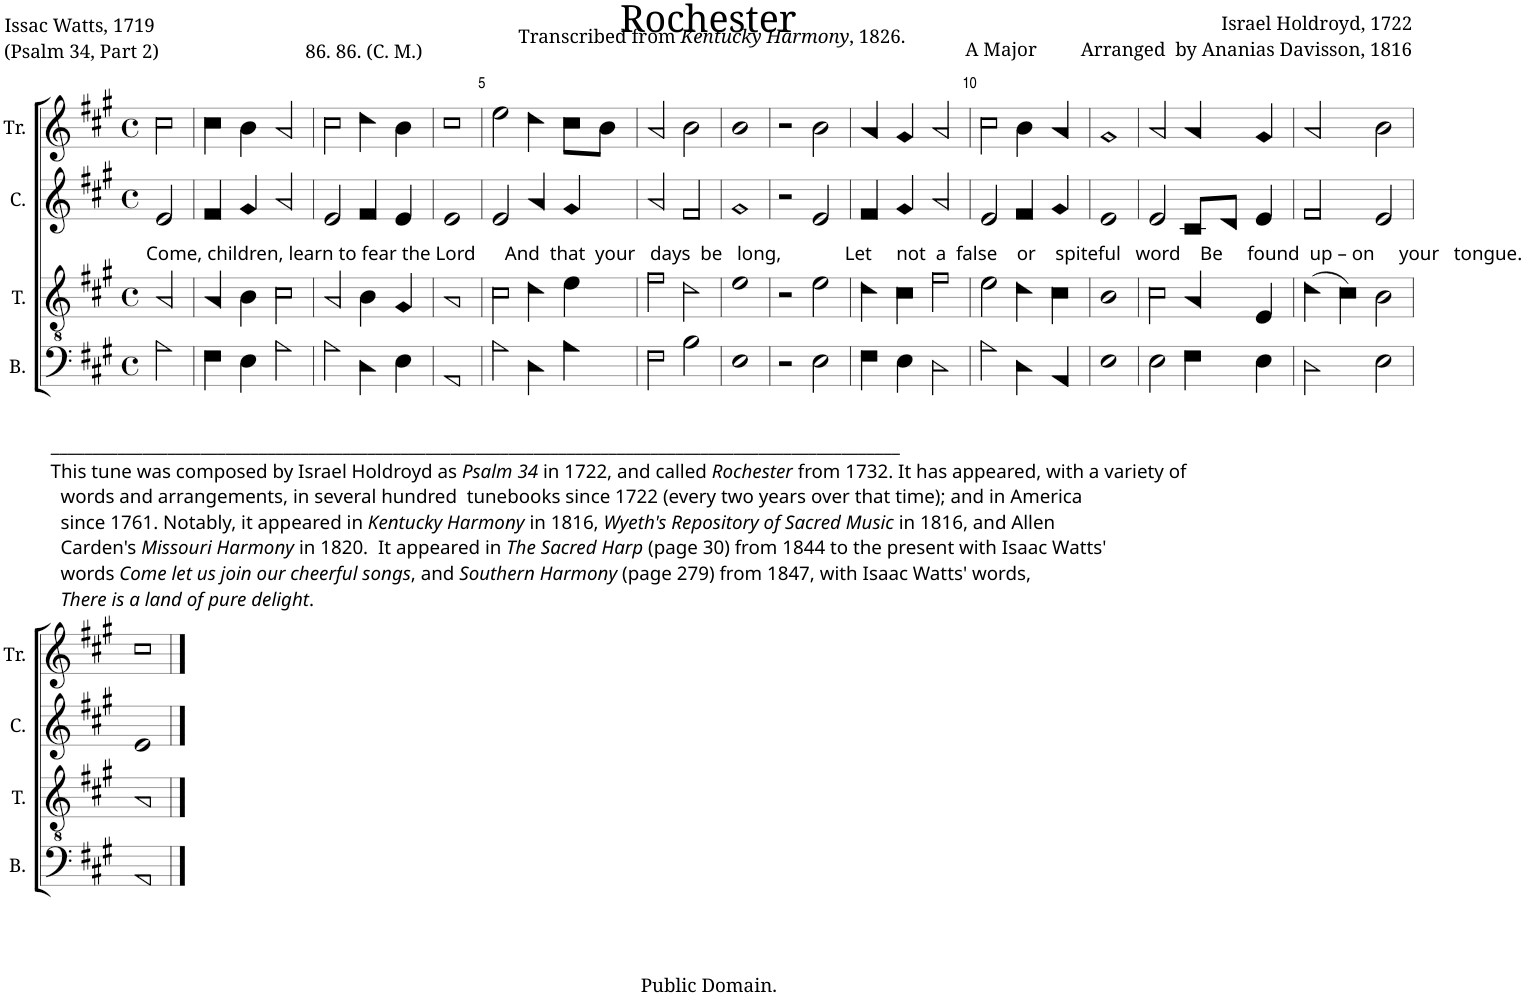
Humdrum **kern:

**kern	**kern	**kern	**kern
*part4	*part3	*part2	*part1
*staff4	*staff3	*staff2	*staff1
*I"B.	*I"T.	*I"C.	*I"Tr.
*I'B.	*I'T.	*I'C.	*I'Tr.
*clefF4	*clefGv2	*clefG2	*clefG2
*k[f#c#g#]	*k[f#c#g#]	*k[f#c#g#]	*k[f#c#g#]
*M4/4	*M4/4	*M4/4	*M4/4
*met(c)	*met(c)	*met(c)	*met(c)
=1	=1	=1	=1
!	!	!LO:TX:b:t=Come, children, learn to fear the Lord      And  that  your   days  be   long,             Let     not  a  false    or    spiteful   word    Be     found  up – on     your   tongue.	!
!LO:TX:b:t=______________________________________________________________________________________________________	!	!	!
!LO:TX:b:t=This tune was composed by Israel Holdroyd as	!	!	!
!LO:TX:b:i:t=Psalm 34	!	!	!
!LO:TX:b:t=in 1722, and called	!	!	!
!LO:TX:b:i:t=Rochester	!	!	!
!LO:TX:b:t=from 1732. It has appeared, with a variety of	!	!	!
!LO:TX:b:t=words and arrangements, in several hundred  tunebooks since 1722 (every two years over that time); and in America	!	!	!
!LO:TX:b:t=since 1761. Notably, it appeared in	!	!	!
!LO:TX:b:i:t=Kentucky Harmony	!	!	!
!LO:TX:b:t=in 1816,	!	!	!
!LO:TX:b:i:t=Wyeth's Repository of Sacred Music	!	!	!
!LO:TX:b:t=in 1816, and Allen	!	!	!
!LO:TX:b:t=Carden's	!	!	!
!LO:TX:b:i:t=Missouri Harmony	!	!	!
!LO:TX:b:t=in 1820.  It appeared in	!	!	!
!LO:TX:b:i:t=The Sacred Harp	!	!	!
!LO:TX:b:t=(page 30) from 1844 to the present with Isaac Watts'	!	!	!
!LO:TX:b:t=words	!	!	!
!LO:TX:b:i:t=Come let us join our cheerful songs	!	!	!
!LO:TX:b:t=, and	!	!	!
!LO:TX:b:i:t=Southern Harmony	!	!	!
!LO:TX:b:t=(page 279) from 1847, with Isaac Watts' words,	!	!	!
!LO:TX:b:i:t=There is a land of pure delight	!	!	!
!LO:TX:b:t=.	!	!	!
2A!\	2A!/	2e!/	2cc#!\
=2	=2	=2	=2
4F#!\	4A!/	4f#!/	4cc#!\
4E!\	4B!\	4g#!/	4b!\
2A!\	2c#!\	2a!/	2a!/
=3	=3	=3	=3
2A!\	2A!/	2e!/	2cc#!\
4D!\	4B!\	4f#!/	4dd!\
4E!\	4G#!/	4e!/	4b!\
=4	=4	=4	=4
1AA!	1A!	1e!	1cc#!
=5	=5	=5	=5
2A!\	2c#!\	2e!/	2ee!\
4D!\	4d!\	4a!/	4dd!\
4A!\	4e!\	4g#!/	8cc#!\L
.	.	.	8b!\J
=6	=6	=6	=6
2F#!\	2f#!\	2a!/	2a!/
2B!\	2d!\	2f#!/	2b!\
=7	=7	=7	=7
1E!	1e!	1g#!	1b!
=8	=8	=8	=8
2r	2r	2r	2r
2E!\	2e!\	2e!/	2b!\
=9	=9	=9	=9
4F#!\	4d!\	4f#!/	4a!/
4E!\	4c#!\	4g#!/	4g#!/
2D!\	2f#!\	2a!/	2a!/
=10	=10	=10	=10
2A!\	2e!\	2e!/	2cc#!\
4D!\	4d!\	4f#!/	4b!\
4AA!/	4c#!\	4g#!/	4a!/
=11	=11	=11	=11
1E!	1B!	1e!	1g#!
=12	=12	=12	=12
2E!\	2c#!\	2e!/	2a!/
4F#!\	4A!/	8c#!/L	4a!/
.	.	8d!/J	.
4E!\	4E!/	4e!/	4g#!/
=13	=13	=13	=13
2D!\	(4d!\	2f#!/	2a!/
.	4c#!\)	.	.
2E!\	2B!\	2e!/	2b!\
!!LO:LB:g=z
=14	=14	=14	=14
1AA!	1A!	1e!	1cc#!
==	==	==	==
*-	*-	*-	*-
